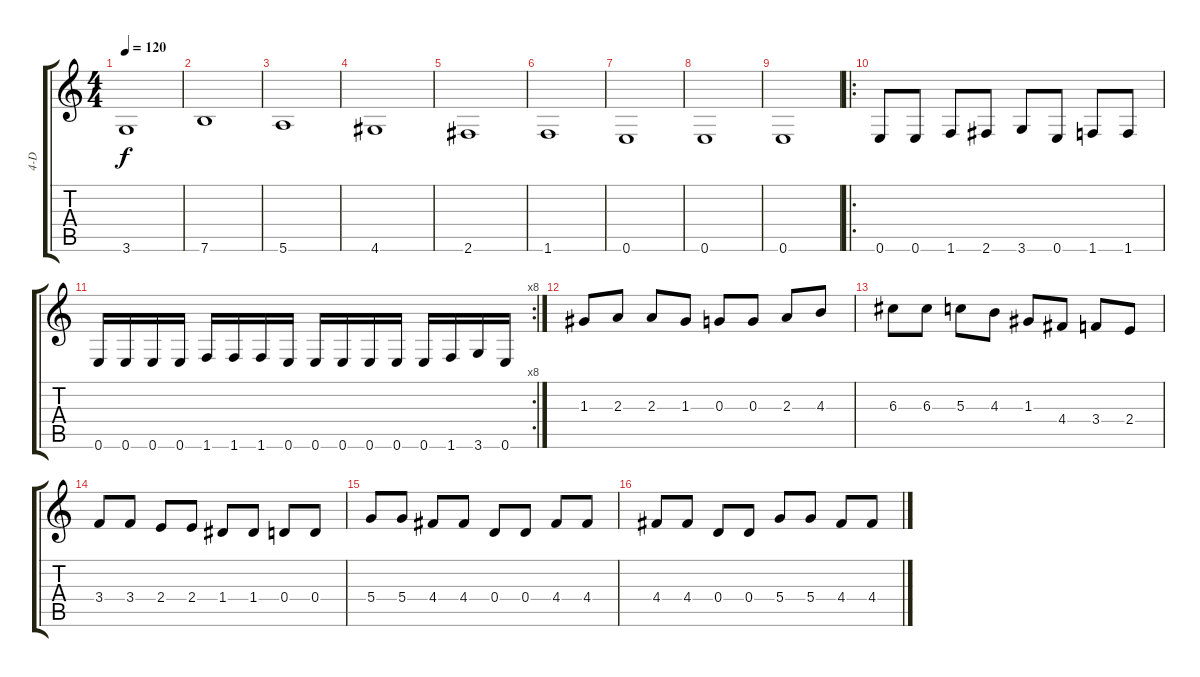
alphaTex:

\track ("4-D" "4-D") {instrument electricbassfinger}
\staff {score tabs}
\tuning (E4 B3 G3 D3 A2 E2) {hide}
\ts (4 4)
\tempo 120
\clef g2
\ks c
3.6.1{dy f} |
7.6.1 |
5.6.1 |
4.6.1 |
2.6.1 |
1.6.1 |
0.6.1 |
0.6.1 |
0.6.1 |
\ro
0.6.8 0.6.8 1.6.8 2.6.8 3.6.8 0.6.8 1.6.8 1.6.8 |
\rc 8
0.6.16 0.6.16 0.6.16 0.6.16 1.6.16 1.6.16 1.6.16 0.6.16 0.6.16 0.6.16 0.6.16 0.6.16 0.6.16 1.6.16 3.6.16 0.6.16 |
1.3.8 2.3.8 2.3.8 1.3.8 0.3.8 0.3.8 2.3.8 4.3.8 |
6.3.8 6.3.8 5.3.8 4.3.8 1.3.8 4.4.8 3.4.8 2.4.8 |
3.4.8 3.4.8 2.4.8 2.4.8 1.4.8 1.4.8 0.4.8 0.4.8 |
5.4.8 5.4.8 4.4.8 4.4.8 0.4.8 0.4.8 4.4.8 4.4.8 |
4.4.8 4.4.8 0.4.8 0.4.8 5.4.8 5.4.8 4.4.8 4.4.8
